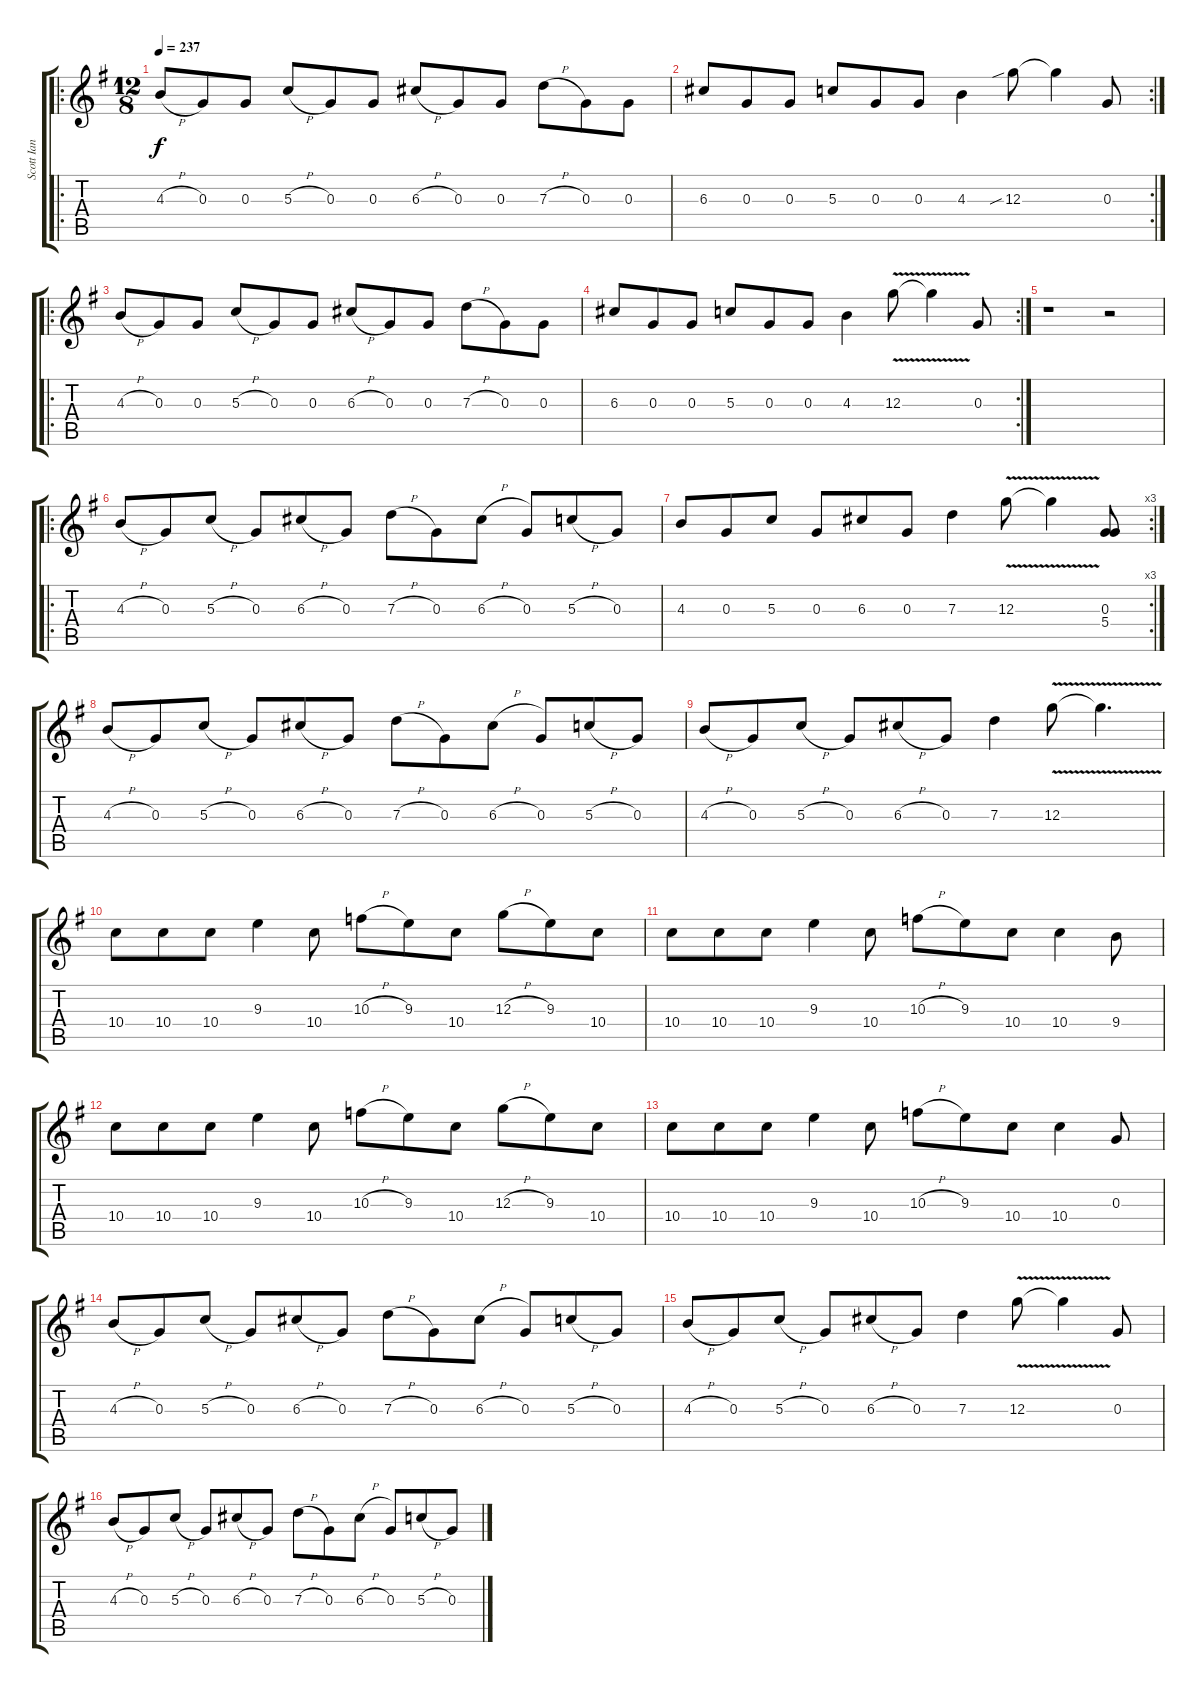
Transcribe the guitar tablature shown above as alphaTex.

\track ("Scott Ian" "Scott Ian") {instrument distortionguitar}
\staff {score tabs}
\tuning (E4 B3 G3 D3 A2 E2) {hide}
\ro
\ts (12 8)
\tempo 237
\clef g2
\ks g
4.3{h}.8{dy f} 0.3.8 0.3.8 5.3{h}.8 0.3.8 0.3.8 6.3{h}.8 0.3.8 0.3.8 7.3{h}.8 0.3.8 0.3.8 |
\rc 2
6.3.8 0.3.8 0.3.8 5.3.8 0.3.8 0.3.8 4.3.4 12.3{sib}.8 12.3{t}.4 0.3.8 |
\ro
4.3{h}.8 0.3.8 0.3.8 5.3{h}.8 0.3.8 0.3.8 6.3{h}.8 0.3.8 0.3.8 7.3{h}.8 0.3.8 0.3.8 |
\rc 2
6.3.8 0.3.8 0.3.8 5.3.8 0.3.8 0.3.8 4.3.4 12.3{v}.8 12.3{v t}.4 0.3.8 |
r.1 r.2 |
\ro
4.3{h}.8 0.3.8 5.3{h}.8 0.3.8 6.3{h}.8 0.3.8 7.3{h}.8 0.3.8 6.3{h}.8 0.3.8 5.3{h}.8 0.3.8 |
\rc 3
4.3.8 0.3.8 5.3.8 0.3.8 6.3.8 0.3.8 7.3.4 12.3{v}.8 12.3{v t}.4 (0.3 5.4).8 |
4.3{h}.8 0.3.8 5.3{h}.8 0.3.8 6.3{h}.8 0.3.8 7.3{h}.8 0.3.8 6.3{h}.8 0.3.8 5.3{h}.8 0.3.8 |
4.3{h}.8 0.3.8 5.3{h}.8 0.3.8 6.3{h}.8 0.3.8 7.3.4 12.3{v}.8 12.3{v t}.4{d} |
10.4.8 10.4.8 10.4.8 9.3.4 10.4.8 10.3{h}.8 9.3.8 10.4.8 12.3{h}.8 9.3.8 10.4.8 |
10.4.8 10.4.8 10.4.8 9.3.4 10.4.8 10.3{h}.8 9.3.8 10.4.8 10.4.4 9.4.8 |
10.4.8 10.4.8 10.4.8 9.3.4 10.4.8 10.3{h}.8 9.3.8 10.4.8 12.3{h}.8 9.3.8 10.4.8 |
10.4.8 10.4.8 10.4.8 9.3.4 10.4.8 10.3{h}.8 9.3.8 10.4.8 10.4.4 0.3.8 |
4.3{h}.8 0.3.8 5.3{h}.8 0.3.8 6.3{h}.8 0.3.8 7.3{h}.8 0.3.8 6.3{h}.8 0.3.8 5.3{h}.8 0.3.8 |
4.3{h}.8 0.3.8 5.3{h}.8 0.3.8 6.3{h}.8 0.3.8 7.3.4 12.3{v}.8 12.3{v t}.4 0.3.8 |
4.3{h}.8 0.3.8 5.3{h}.8 0.3.8 6.3{h}.8 0.3.8 7.3{h}.8 0.3.8 6.3{h}.8 0.3.8 5.3{h}.8 0.3.8
